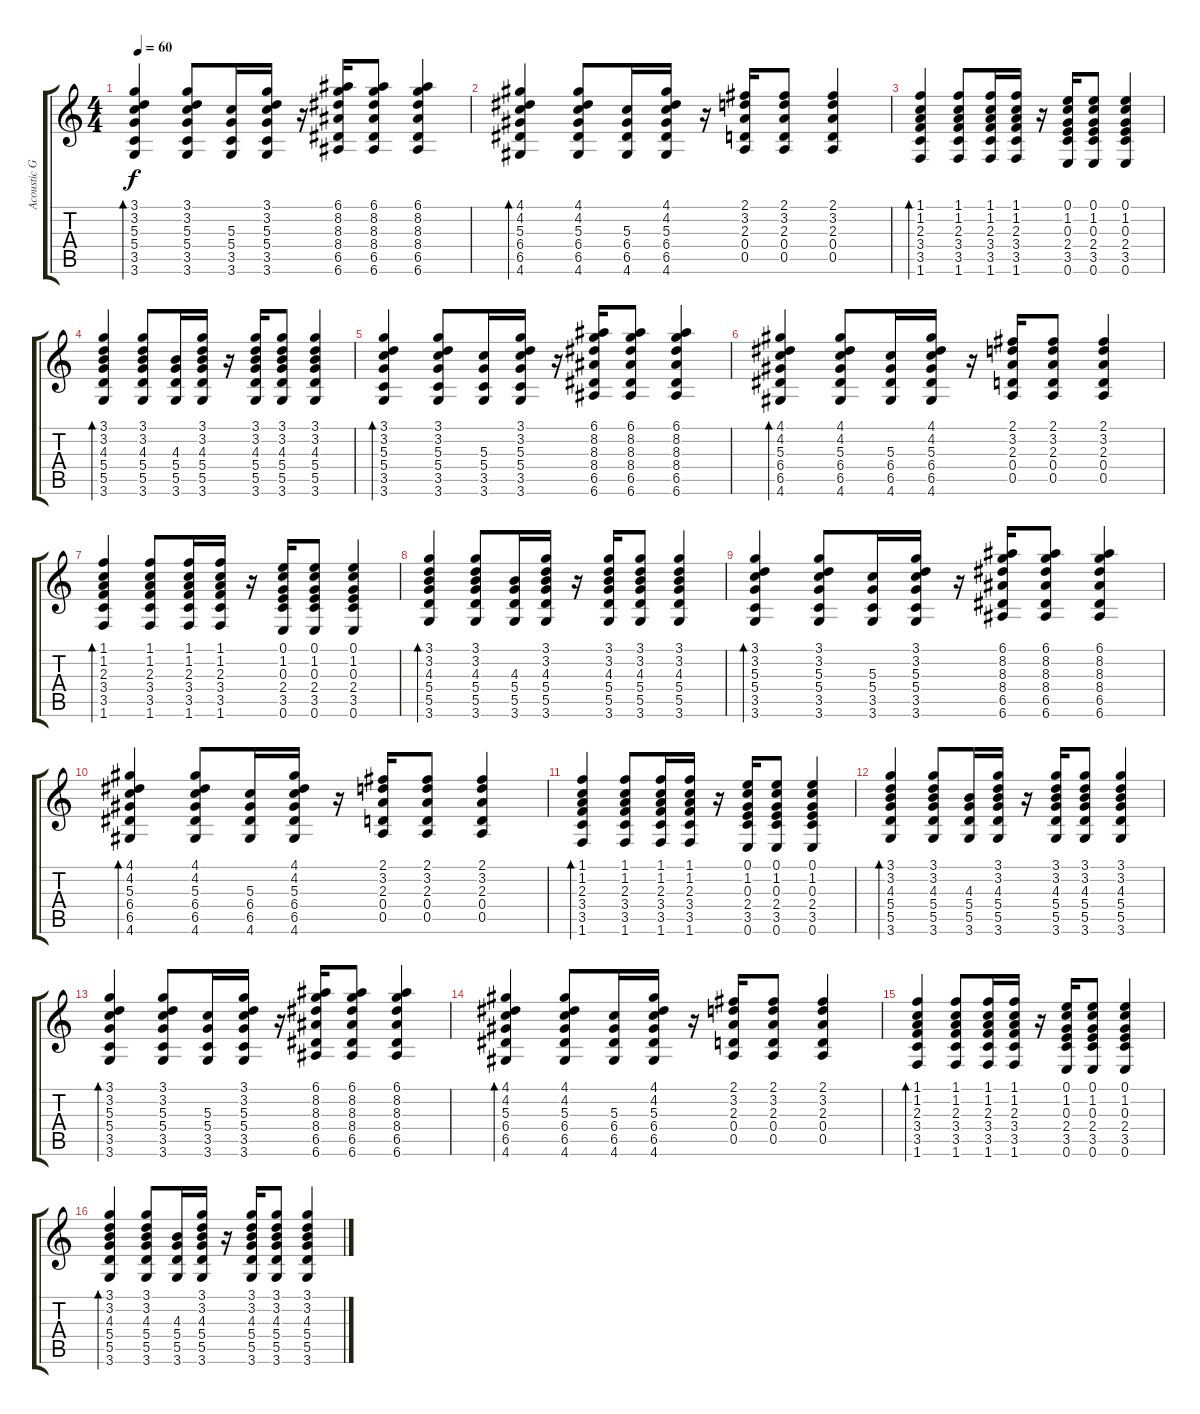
\track ("Acoustic Guitar (Rhthym)" "Acoustic G") {instrument acousticguitarsteel}
\staff {score tabs}
\tuning (E4 B3 G3 D3 A2 E2) {hide}
\ts (4 4)
\tempo 60
\clef g2
\ks c
(3.1 3.2 5.3 5.4 3.5 3.6).4{bd 60 dy f} (3.1 3.2 5.3 5.4 3.5 3.6).8 (5.3 5.4 3.5 3.6).16 (3.1 3.2 5.3 5.4 3.5 3.6).16 r.16 (6.1 8.2 8.3 8.4 6.5 6.6).16 (6.1 8.2 8.3 8.4 6.5 6.6).8 (6.1 8.2 8.3 8.4 6.5 6.6).4 |
(4.1 4.2 5.3 6.4 6.5 4.6).4{bd 60} (4.1 4.2 5.3 6.4 6.5 4.6).8 (5.3 6.4 6.5 4.6).16 (4.1 4.2 5.3 6.4 6.5 4.6).16 r.16 (2.1 3.2 2.3 0.4 0.5).16 (2.1 3.2 2.3 0.4 0.5).8 (2.1 3.2 2.3 0.4 0.5).4 |
(1.1 1.2 2.3 3.4 3.5 1.6).4{bd 60} (1.1 1.2 2.3 3.4 3.5 1.6).8 (1.1 1.2 2.3 3.4 3.5 1.6).16 (1.1 1.2 2.3 3.4 3.5 1.6).16 r.16 (0.1 1.2 0.3 2.4 3.5 0.6).16 (0.1 1.2 0.3 2.4 3.5 0.6).8 (0.1 1.2 0.3 2.4 3.5 0.6).4 |
(3.1 3.2 4.3 5.4 5.5 3.6).4{bd 60} (3.1 3.2 4.3 5.4 5.5 3.6).8 (4.3 5.4 5.5 3.6).16 (3.1 3.2 4.3 5.4 5.5 3.6).16 r.16 (3.1 3.2 4.3 5.4 5.5 3.6).16 (3.1 3.2 4.3 5.4 5.5 3.6).8 (3.1 3.2 4.3 5.4 5.5 3.6).4 |
(3.1 3.2 5.3 5.4 3.5 3.6).4{bd 60} (3.1 3.2 5.3 5.4 3.5 3.6).8 (5.3 5.4 3.5 3.6).16 (3.1 3.2 5.3 5.4 3.5 3.6).16 r.16 (6.1 8.2 8.3 8.4 6.5 6.6).16 (6.1 8.2 8.3 8.4 6.5 6.6).8 (6.1 8.2 8.3 8.4 6.5 6.6).4 |
(4.1 4.2 5.3 6.4 6.5 4.6).4{bd 60} (4.1 4.2 5.3 6.4 6.5 4.6).8 (5.3 6.4 6.5 4.6).16 (4.1 4.2 5.3 6.4 6.5 4.6).16 r.16 (2.1 3.2 2.3 0.4 0.5).16 (2.1 3.2 2.3 0.4 0.5).8 (2.1 3.2 2.3 0.4 0.5).4 |
(1.1 1.2 2.3 3.4 3.5 1.6).4{bd 60} (1.1 1.2 2.3 3.4 3.5 1.6).8 (1.1 1.2 2.3 3.4 3.5 1.6).16 (1.1 1.2 2.3 3.4 3.5 1.6).16 r.16 (0.1 1.2 0.3 2.4 3.5 0.6).16 (0.1 1.2 0.3 2.4 3.5 0.6).8 (0.1 1.2 0.3 2.4 3.5 0.6).4 |
(3.1 3.2 4.3 5.4 5.5 3.6).4{bd 60} (3.1 3.2 4.3 5.4 5.5 3.6).8 (4.3 5.4 5.5 3.6).16 (3.1 3.2 4.3 5.4 5.5 3.6).16 r.16 (3.1 3.2 4.3 5.4 5.5 3.6).16 (3.1 3.2 4.3 5.4 5.5 3.6).8 (3.1 3.2 4.3 5.4 5.5 3.6).4 |
(3.1 3.2 5.3 5.4 3.5 3.6).4{bd 60} (3.1 3.2 5.3 5.4 3.5 3.6).8 (5.3 5.4 3.5 3.6).16 (3.1 3.2 5.3 5.4 3.5 3.6).16 r.16 (6.1 8.2 8.3 8.4 6.5 6.6).16 (6.1 8.2 8.3 8.4 6.5 6.6).8 (6.1 8.2 8.3 8.4 6.5 6.6).4 |
(4.1 4.2 5.3 6.4 6.5 4.6).4{bd 60} (4.1 4.2 5.3 6.4 6.5 4.6).8 (5.3 6.4 6.5 4.6).16 (4.1 4.2 5.3 6.4 6.5 4.6).16 r.16 (2.1 3.2 2.3 0.4 0.5).16 (2.1 3.2 2.3 0.4 0.5).8 (2.1 3.2 2.3 0.4 0.5).4 |
(1.1 1.2 2.3 3.4 3.5 1.6).4{bd 60} (1.1 1.2 2.3 3.4 3.5 1.6).8 (1.1 1.2 2.3 3.4 3.5 1.6).16 (1.1 1.2 2.3 3.4 3.5 1.6).16 r.16 (0.1 1.2 0.3 2.4 3.5 0.6).16 (0.1 1.2 0.3 2.4 3.5 0.6).8 (0.1 1.2 0.3 2.4 3.5 0.6).4 |
(3.1 3.2 4.3 5.4 5.5 3.6).4{bd 60} (3.1 3.2 4.3 5.4 5.5 3.6).8 (4.3 5.4 5.5 3.6).16 (3.1 3.2 4.3 5.4 5.5 3.6).16 r.16 (3.1 3.2 4.3 5.4 5.5 3.6).16 (3.1 3.2 4.3 5.4 5.5 3.6).8 (3.1 3.2 4.3 5.4 5.5 3.6).4 |
(3.1 3.2 5.3 5.4 3.5 3.6).4{bd 60} (3.1 3.2 5.3 5.4 3.5 3.6).8 (5.3 5.4 3.5 3.6).16 (3.1 3.2 5.3 5.4 3.5 3.6).16 r.16 (6.1 8.2 8.3 8.4 6.5 6.6).16 (6.1 8.2 8.3 8.4 6.5 6.6).8 (6.1 8.2 8.3 8.4 6.5 6.6).4 |
(4.1 4.2 5.3 6.4 6.5 4.6).4{bd 60} (4.1 4.2 5.3 6.4 6.5 4.6).8 (5.3 6.4 6.5 4.6).16 (4.1 4.2 5.3 6.4 6.5 4.6).16 r.16 (2.1 3.2 2.3 0.4 0.5).16 (2.1 3.2 2.3 0.4 0.5).8 (2.1 3.2 2.3 0.4 0.5).4 |
(1.1 1.2 2.3 3.4 3.5 1.6).4{bd 60} (1.1 1.2 2.3 3.4 3.5 1.6).8 (1.1 1.2 2.3 3.4 3.5 1.6).16 (1.1 1.2 2.3 3.4 3.5 1.6).16 r.16 (0.1 1.2 0.3 2.4 3.5 0.6).16 (0.1 1.2 0.3 2.4 3.5 0.6).8 (0.1 1.2 0.3 2.4 3.5 0.6).4 |
(3.1 3.2 4.3 5.4 5.5 3.6).4{bd 60} (3.1 3.2 4.3 5.4 5.5 3.6).8 (4.3 5.4 5.5 3.6).16 (3.1 3.2 4.3 5.4 5.5 3.6).16 r.16 (3.1 3.2 4.3 5.4 5.5 3.6).16 (3.1 3.2 4.3 5.4 5.5 3.6).8 (3.1 3.2 4.3 5.4 5.5 3.6).4
